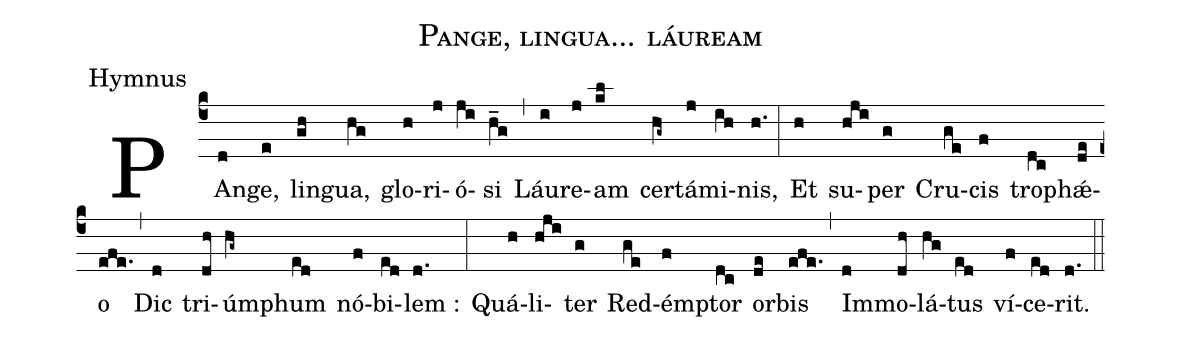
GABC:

name:Pange, lingua... láuream;
office-part:Hymnus;
%%
(c4) PAn(d)ge,(e) lin(gh)gua,(hg) glo(h)ri(j)ó(ji)si(h_g) (,) Láu(i)re(j)am(kl) cer(hg~)tá(j)mi(ih)nis,(h.) (:)
Et(h) su(hji)per(g) Cru(ge)cis(f) tro(dc)ph{<sp>'ae</sp>}(de)o(efe.) (,) Dic(d) tri(dh)úm(hg~)phum(ed) nó(f)bi(ed)lem :(d.) (:)
Quá(h)li(hji)ter(g) Red(ge)ém(f)ptor(dc) or(de)bis(efe.) (,) Im(d)mo(dh)lá(hg)tus(ed) ví(f)ce(ed)rit.(d.) (::)
